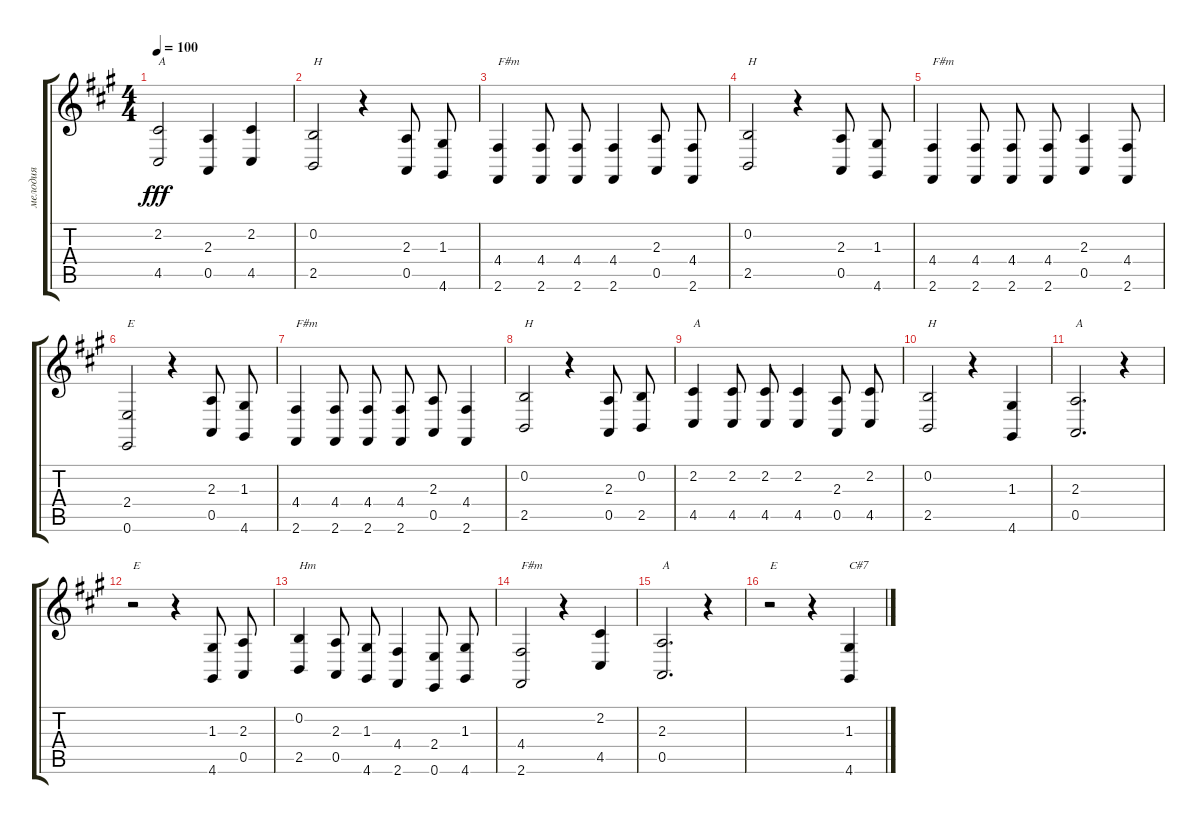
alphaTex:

\track ("мелодия" "мелодия") {instrument accordion}
\staff {score tabs}
\tuning (E4 B3 G3 D3 A2 E2) {hide}
\ts (4 4)
\tempo 100
\clef g2
\ks f#minor
(2.2 4.5).2{txt "A" dy fff} (2.3 0.5).4 (2.2 4.5).4 |
(0.2 2.5).2{txt "H"} r.4 (2.3 0.5).8{beam split} (1.3 4.6).8 |
(4.4 2.6).4{txt "F#m"} (4.4 2.6).8{beam split} (4.4 2.6).8 (4.4 2.6).4 (2.3 0.5).8{beam split} (4.4 2.6).8 |
(0.2 2.5).2{txt "H"} r.4 (2.3 0.5).8{beam split} (1.3 4.6).8 |
(4.4 2.6).4{txt "F#m"} (4.4 2.6).8{beam split} (4.4 2.6).8 (4.4 2.6).8 (2.3 0.5).4 (4.4 2.6).8 |
(2.4 0.6).2{txt "E"} r.4 (2.3 0.5).8{beam split} (1.3 4.6).8 |
(4.4 2.6).4{txt "F#m"} (4.4 2.6).8{beam split} (4.4 2.6).8 (4.4 2.6).8{beam split} (2.3 0.5).8 (4.4 2.6).4 |
(0.2 2.5).2{txt "H"} r.4 (2.3 0.5).8{beam split} (0.2 2.5).8 |
(2.2 4.5).4{txt "A"} (2.2 4.5).8{beam split} (2.2 4.5).8 (2.2 4.5).4 (2.3 0.5).8{beam split} (2.2 4.5).8 |
(0.2 2.5).2{txt "H"} r.4 (1.3 4.6).4 |
(2.3 0.5).2{d txt "A"} r.4 |
r.2{txt "E"} r.4 (1.3 4.6).8{beam split} (2.3 0.5).8 |
(0.2 2.5).4{txt "Hm"} (2.3 0.5).8{beam split} (1.3 4.6).8 (4.4 2.6).4 (2.4 0.6).8{beam split} (1.3 4.6).8 |
(4.4 2.6).2{txt "F#m"} r.4 (2.2 4.5).4 |
(2.3 0.5).2{d txt "A"} r.4 |
r.2{txt "E"} r.4 (1.3 4.6).4{txt "C#7"}
